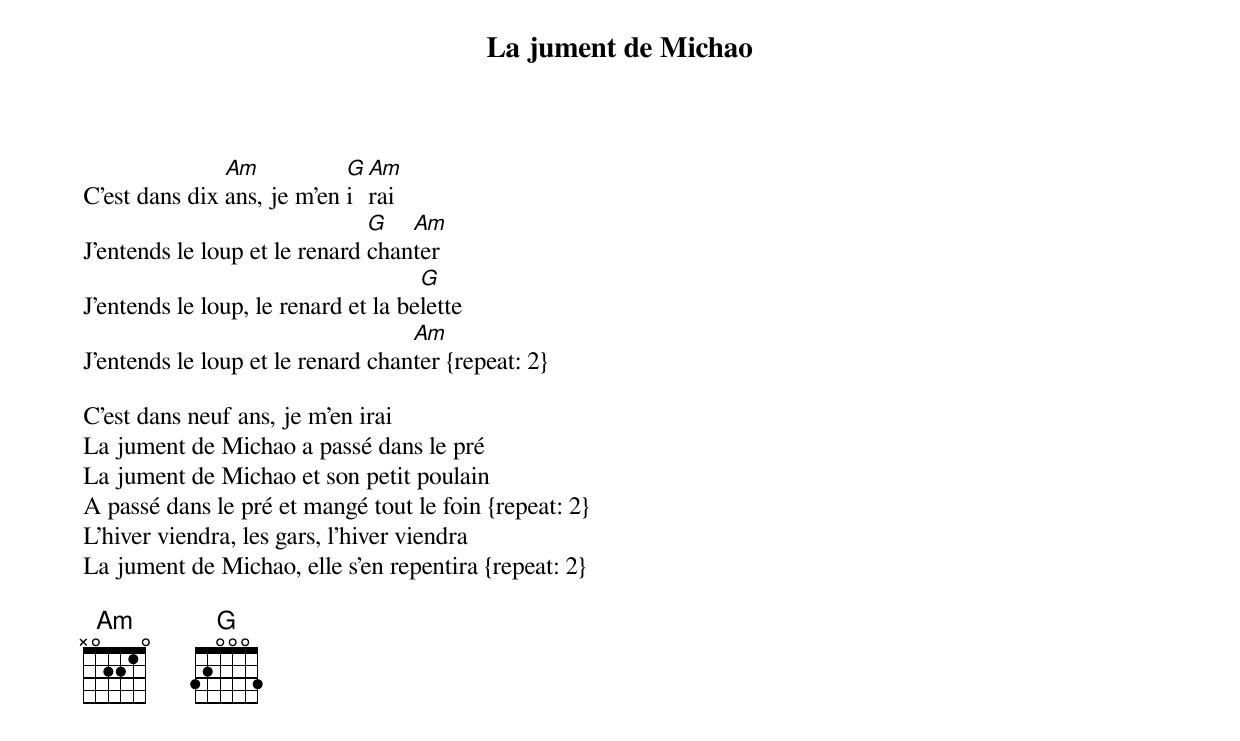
{title: La jument de Michao}
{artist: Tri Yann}
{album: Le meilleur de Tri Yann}
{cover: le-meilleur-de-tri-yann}
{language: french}
{columns: 2}
{define: Am frets X 0 2 2 1 0}
{define: G frets 3 2 0 0 0 3}

C'est dans dix [Am]ans, je m'en [G]i[Am]rai
J'entends le loup et le renard [G]chan[Am]ter
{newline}
J'entends le loup, le renard et la be[G]lette
J'entends le loup et le renard chan[Am]ter {repeat: 2}

C'est dans neuf ans, je m'en irai
La jument de Michao a passé dans le pré
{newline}
La jument de Michao et son petit poulain
A passé dans le pré et mangé tout le foin {repeat: 2}
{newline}
L'hiver viendra, les gars, l'hiver viendra
La jument de Michao, elle s'en repentira {repeat: 2}

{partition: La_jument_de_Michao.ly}
